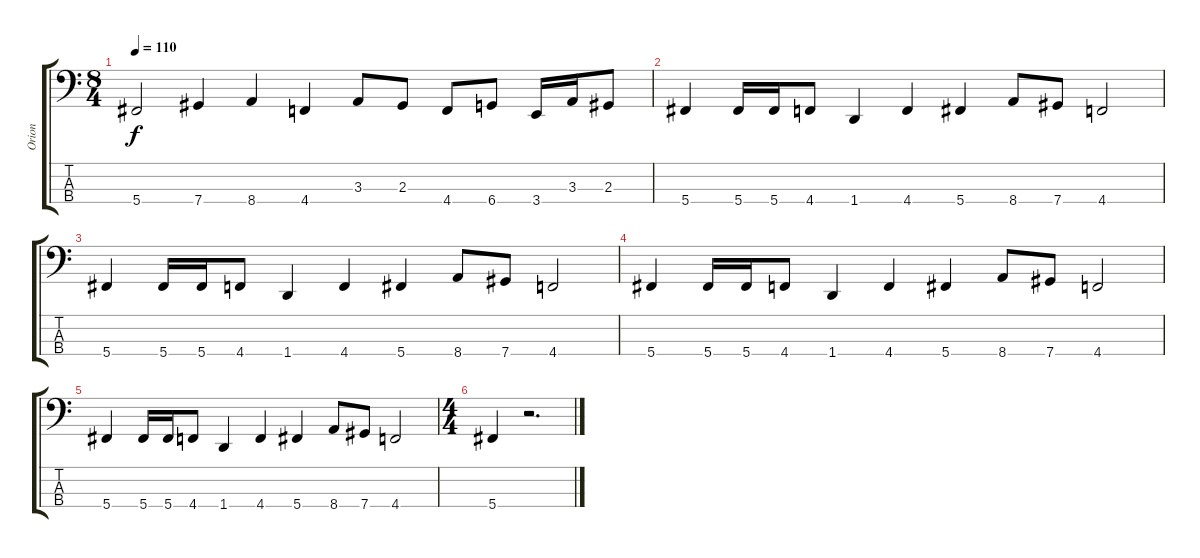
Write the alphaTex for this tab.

\track ("Orion" "Orion") {instrument electricbassfinger}
\staff {score tabs}
\tuning (E2 B1 Gb1 Db1) {hide}
\ts (8 4)
\tempo 110
\clef f4
\ks c
5.4.2{dy f} 7.4.4 8.4.4 4.4.4 3.3.8 2.3.8 4.4.8 6.4.8 3.4.16 3.3.16 2.3.8 |
5.4.4 5.4.16 5.4.16 4.4.8 1.4.4 4.4.4 5.4.4 8.4.8 7.4.8 4.4.2 |
5.4.4 5.4.16 5.4.16 4.4.8 1.4.4 4.4.4 5.4.4 8.4.8 7.4.8 4.4.2 |
5.4.4 5.4.16 5.4.16 4.4.8 1.4.4 4.4.4 5.4.4 8.4.8 7.4.8 4.4.2 |
5.4.4 5.4.16 5.4.16 4.4.8 1.4.4 4.4.4 5.4.4 8.4.8 7.4.8 4.4.2 |
\ts (4 4)
5.4.4 r.2{d}
